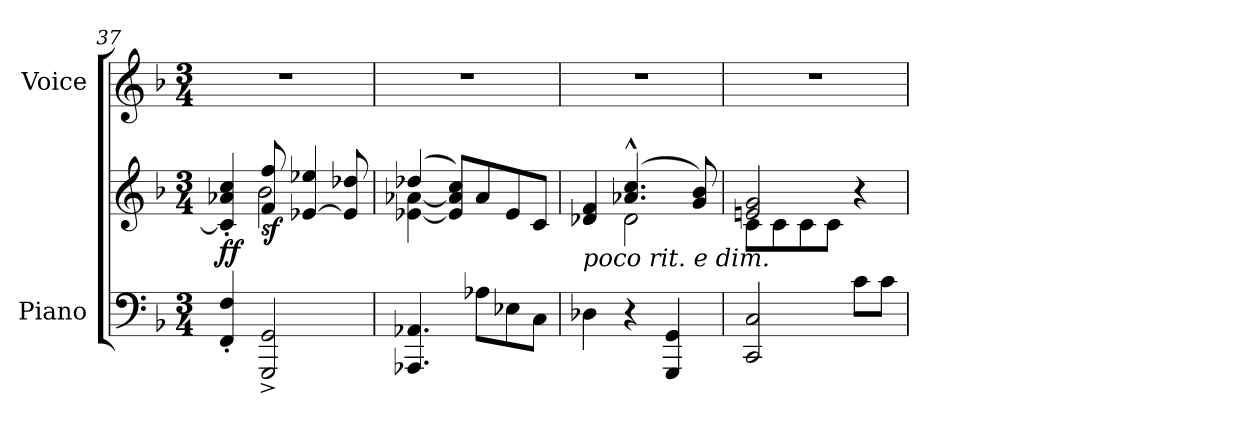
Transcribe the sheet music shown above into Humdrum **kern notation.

**kern	**kern	**dynam	**kern
*part2	*part2	*part2	*part1
*staff3	*staff2	*staff2/3	*staff1
*I"Piano	*	*	*I"Voice
*I'Pno	*	*	*
*clefF4	*clefG2	*	*clefG2
*k[b-]	*k[b-]	*	*k[b-]
*M3/4	*M3/4	*	*M3/4
*MM114	*MM114	*	*MM114
=37	=37	=37	=37
*	*^	*	*
!	!	!	!LO:DY:b	!
4FF/' 4F/'	4c/]' 4a-X/' 4cc/'	4raayy	ff	2.r
!	!	!	!LO:DY:b	!
2GGG/^ 2GG/^	8f/ 8ff/	2b-\	sf	.
.	[4e-X/ 4ee-X/	.	.	.
.	8e-/] 8dd-X/	.	.	.
!!LO:LB:g=z
=38	=38	=38	=38	=38
4.AAA-X/ 4.AA-X/	(>4dd-X/	[4e-X\ [4a-X\	.	2.r
.	8e-/] 8a-/] 8cc/L)	2rffyy	.	.
8A-X\L	8a-/	.	.	.
8E-X\	8e-/	.	.	.
8C\J	8c/J	.	.	.
=39	=39	=39	=39	=39
*	*	*	*	*MM104
!	!LO:TX:b:i:t=poco rit. e dim.	!	!	!
4D-X\	4d-X/ 4f/	4rddyy	.	2.r
4r	(>4.a-X/^^ 4.cc/^^	2d-\	.	.
4GGG/ 4GG/	.	.	.	.
.	8g/ 8b-/)	.	.	.
=40	=40	=40	=40	=40
2CC/ 2C/	2en/ 2g/	8c\L	.	2.r
.	.	8c\	.	.
.	.	8c\	.	.
.	.	8c\J	.	.
8c\L	4r	4ryy	.	.
8c\J	.	.	.	.
*	*v	*v	*	*
=	=	=	=
*-	*-	*-	*-
